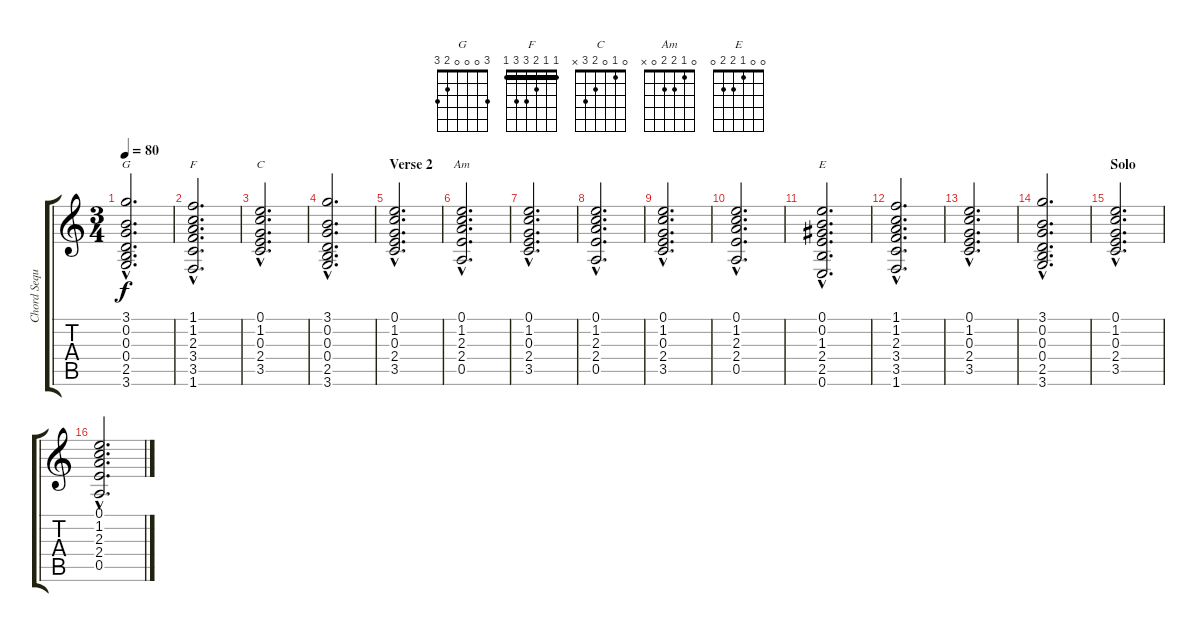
\track ("Chord Sequence" "Chord Sequ") {instrument electricguitarclean}
\staff {score tabs}
\tuning (E4 B3 G3 D3 A2 E2) {hide}
\chord ("G" 3 0 0 0 2 3)
\chord ("F" 1 1 2 3 3 1) {barre 1}
\chord ("C" 0 1 0 2 3 x)
\chord ("Am" 0 1 2 2 0 x)
\chord ("E" 0 0 1 2 2 0)
\ts (3 4)
\tempo 80
\clef g2
\ks c
(3.1{hac} 0.2{hac} 0.3{hac} 0.4{hac} 2.5{hac} 3.6{hac}).2{d ch "G" dy f} |
(1.1{hac} 1.2{hac} 2.3{hac} 3.4{hac} 3.5{hac} 1.6{hac}).2{d ch "F"} |
(0.1{hac} 1.2{hac} 0.3{hac} 2.4{hac} 3.5{hac}).2{d ch "C"} |
(3.1{hac} 0.2{hac} 0.3{hac} 0.4{hac} 2.5{hac} 3.6{hac}).2{d} |
\section ("" "Verse 2")
(0.1{hac} 1.2{hac} 0.3{hac} 2.4{hac} 3.5{hac}).2{d} |
(0.1{hac} 1.2{hac} 2.3{hac} 2.4{hac} 0.5{hac}).2{d ch "Am"} |
(0.1{hac} 1.2{hac} 0.3{hac} 2.4{hac} 3.5{hac}).2{d} |
(0.1{hac} 1.2{hac} 2.3{hac} 2.4{hac} 0.5{hac}).2{d} |
(0.1{hac} 1.2{hac} 0.3{hac} 2.4{hac} 3.5{hac}).2{d} |
(0.1{hac} 1.2{hac} 2.3{hac} 2.4{hac} 0.5{hac}).2{d} |
(0.1{hac} 0.2{hac} 1.3{hac} 2.4{hac} 2.5{hac} 0.6{hac}).2{d ch "E"} |
(1.1{hac} 1.2{hac} 2.3{hac} 3.4{hac} 3.5{hac} 1.6{hac}).2{d} |
(0.1{hac} 1.2{hac} 0.3{hac} 2.4{hac} 3.5{hac}).2{d} |
(3.1{hac} 0.2{hac} 0.3{hac} 0.4{hac} 2.5{hac} 3.6{hac}).2{d} |
\section ("" "Solo")
(0.1{hac} 1.2{hac} 0.3{hac} 2.4{hac} 3.5{hac}).2{d} |
(0.1{hac} 1.2{hac} 2.3{hac} 2.4{hac} 0.5{hac}).2{d}
